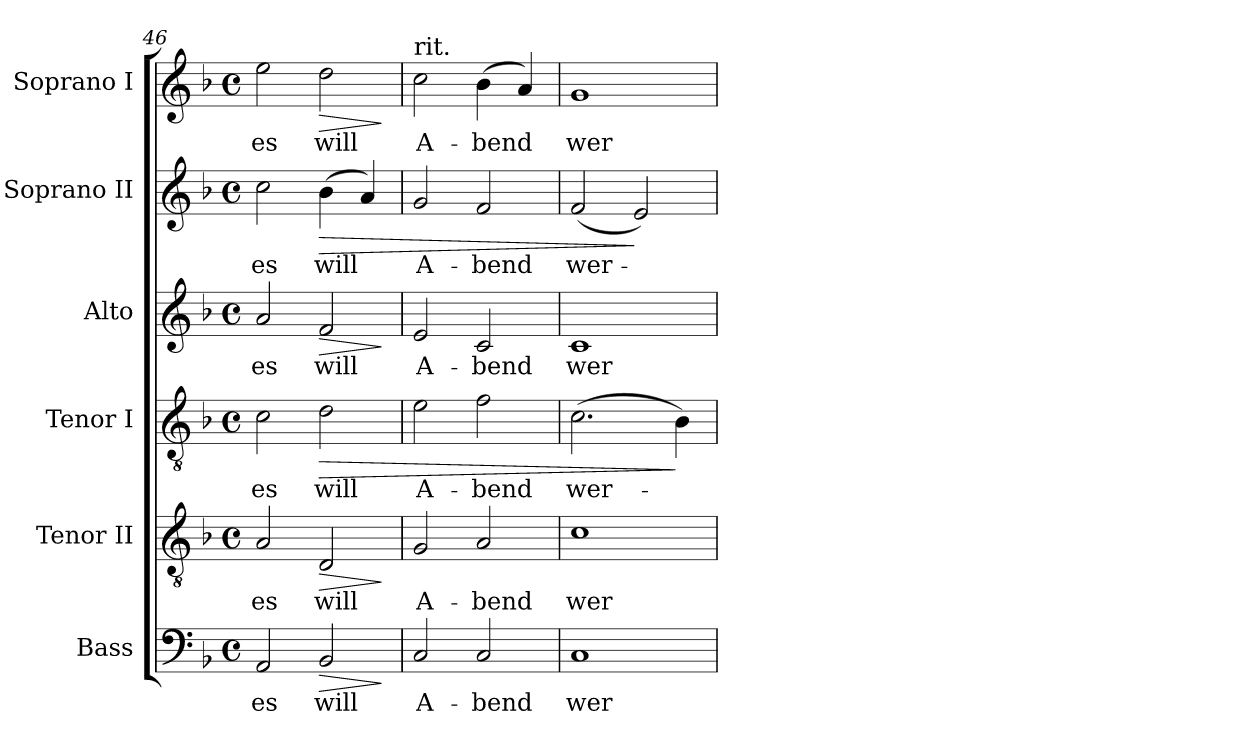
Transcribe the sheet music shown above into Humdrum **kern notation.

**kern	**text	**dynam	**kern	**text	**dynam	**kern	**text	**dynam	**kern	**text	**dynam	**kern	**text	**dynam	**kern	**text	**dynam
*part6	*part6	*part6	*part5	*part5	*part5	*part4	*part4	*part4	*part3	*part3	*part3	*part2	*part2	*part2	*part1	*part1	*part1
*staff6	*staff6	*staff6	*staff5	*staff5	*staff5	*staff4	*staff4	*staff4	*staff3	*staff3	*staff3	*staff2	*staff2	*staff2	*staff1	*staff1	*staff1
*I"Bass	*	*	*I"Tenor II	*	*	*I"Tenor I	*	*	*I"Alto	*	*	*I"Soprano II	*	*	*I"Soprano I	*	*
*I'B	*	*	*I'T. II	*	*	*I'T. I	*	*	*I'A	*	*	*I'S. II	*	*	*I'S. I	*	*
*clefF4	*	*	*clefGv2	*	*	*clefGv2	*	*	*clefG2	*	*	*clefG2	*	*	*clefG2	*	*
*	*	*	*ITrd7c12	*	*	*ITrd7c12	*	*	*	*	*	*	*	*	*	*	*
*k[b-]	*	*	*k[b-]	*	*	*k[b-]	*	*	*k[b-]	*	*	*k[b-]	*	*	*k[b-]	*	*
*F:	*	*	*F:	*	*	*F:	*	*	*F:	*	*	*F:	*	*	*F:	*	*
*M4/4	*	*	*M4/4	*	*	*M4/4	*	*	*M4/4	*	*	*M4/4	*	*	*M4/4	*	*
*met(c)	*	*	*met(c)	*	*	*met(c)	*	*	*met(c)	*	*	*met(c)	*	*	*met(c)	*	*
=46	=46	=46	=46	=46	=46	=46	=46	=46	=46	=46	=46	=46	=46	=46	=46	=46	=46
!	!LO:LY:b:color=#000000	!	!	!	!	!	!	!	!	!	!	!	!	!	!	!	!
!	!	!	!	!LO:LY:b:color=#000000	!	!	!	!	!	!	!	!	!	!	!	!	!
!	!	!	!	!	!	!	!LO:LY:b:color=#000000	!	!	!	!	!	!	!	!	!	!
!	!	!	!	!	!	!	!	!	!	!LO:LY:b:color=#000000	!	!	!	!	!	!	!
!	!	!	!	!	!	!	!	!	!	!	!	!	!LO:LY:b:color=#000000	!	!	!	!
!	!	!	!	!	!	!	!	!	!	!	!	!	!	!	!	!LO:LY:b:color=#000000	!
2AAi/	es	.	2AAi/	es	.	2Ci\	es	.	2ai/	es	.	2cci\	es	.	2eei\	es	.
!	!LO:LY:b:color=#000000	!LO:HP:b	!	!	!	!	!	!	!	!	!	!	!	!	!	!	!
!	!	!	!	!LO:LY:b:color=#000000	!LO:HP:b	!	!	!	!	!	!	!	!	!	!	!	!
!	!	!	!	!	!	!	!LO:LY:b:color=#000000	!LO:HP:b	!	!	!	!	!	!	!	!	!
!	!	!	!	!	!	!	!	!	!	!LO:LY:b:color=#000000	!LO:HP:b	!	!	!	!	!	!
!	!	!	!	!	!	!	!	!	!	!	!	!	!LO:LY:b:color=#000000	!LO:HP:b	!	!	!
!	!	!	!	!	!	!	!	!	!	!	!	!	!	!	!	!LO:LY:b:color=#000000	!LO:HP:b
2BB-i/	will	>	2DDi/	will	>	2Di\	will	>	2fi/	will	>	(4b-i\	will	>	2ddi\	will	>
.	.	.	.	.	.	.	.	.	.	.	.	4ai/)	.	.	.	.	.
.	.	]	.	.	]	.	.	.	.	.	]	.	.	.	.	.	]
=47	=47	=47	=47	=47	=47	=47	=47	=47	=47	=47	=47	=47	=47	=47	=47	=47	=47
!	!LO:LY:b:color=#000000	!	!	!	!	!	!	!	!	!	!	!	!	!	!	!	!
!	!	!	!	!LO:LY:b:color=#000000	!	!	!	!	!	!	!	!	!	!	!	!	!
!	!	!	!	!	!	!	!LO:LY:b:color=#000000	!	!	!	!	!	!	!	!	!	!
!	!	!	!	!	!	!	!	!	!	!LO:LY:b:color=#000000	!	!	!	!	!	!	!
!	!	!	!	!	!	!	!	!	!	!	!	!	!LO:LY:b:color=#000000	!	!	!	!
!	!	!	!	!	!	!	!	!	!	!	!	!	!	!	!LO:TX:t=rit.	!	!
!	!	!	!	!	!	!	!	!	!	!	!	!	!	!	!	!LO:LY:b:color=#000000	!
2Ci/	A-	.	2GGi/	A-	.	2Ei\	A-	.	2ei/	A-	.	2gi/	A-	.	2cci\	A-	.
!	!LO:LY:b:color=#000000	!	!	!	!	!	!	!	!	!	!	!	!	!	!	!	!
!	!	!	!	!LO:LY:b:color=#000000	!	!	!	!	!	!	!	!	!	!	!	!	!
!	!	!	!	!	!	!	!LO:LY:b:color=#000000	!	!	!	!	!	!	!	!	!	!
!	!	!	!	!	!	!	!	!	!	!LO:LY:b:color=#000000	!	!	!	!	!	!	!
!	!	!	!	!	!	!	!	!	!	!	!	!	!LO:LY:b:color=#000000	!	!	!	!
!	!	!	!	!	!	!	!	!	!	!	!	!	!	!	!	!LO:LY:b:color=#000000	!
2Ci/	-bend	.	2AAi/	-bend	.	2Fi\	-bend	.	2ci/	-bend	.	2fi/	-bend	.	(4b-i\	-bend	.
.	.	.	.	.	.	.	.	.	.	.	.	.	.	.	4ai/)	.	.
=48	=48	=48	=48	=48	=48	=48	=48	=48	=48	=48	=48	=48	=48	=48	=48	=48	=48
!	!LO:LY:b:color=#000000	!	!	!	!	!	!	!	!	!	!	!	!	!	!	!	!
!	!	!	!	!LO:LY:b:color=#000000	!	!	!	!	!	!	!	!	!	!	!	!	!
!	!	!	!	!	!	!	!LO:LY:b:color=#000000	!	!	!	!	!	!	!	!	!	!
!	!	!	!	!	!	!	!	!	!	!LO:LY:b:color=#000000	!	!	!	!	!	!	!
!	!	!	!	!	!	!	!	!	!	!	!	!	!LO:LY:b:color=#000000	!	!	!	!
!	!	!	!	!	!	!	!	!	!	!	!	!	!	!	!	!LO:LY:b:color=#000000	!
1Ci	wer-	.	1Ci	wer-	.	(2.Ci\	wer-	.	1ci	wer-	.	(2fi/	wer-	.	1gi	wer-	.
.	.	.	.	.	.	.	.	.	.	.	.	2ei/)	.	]	.	.	.
.	.	.	.	.	.	4BB-i\)	.	]	.	.	.	.	.	.	.	.	.
=	=	=	=	=	=	=	=	=	=	=	=	=	=	=	=	=	=
*-	*-	*-	*-	*-	*-	*-	*-	*-	*-	*-	*-	*-	*-	*-	*-	*-	*-
